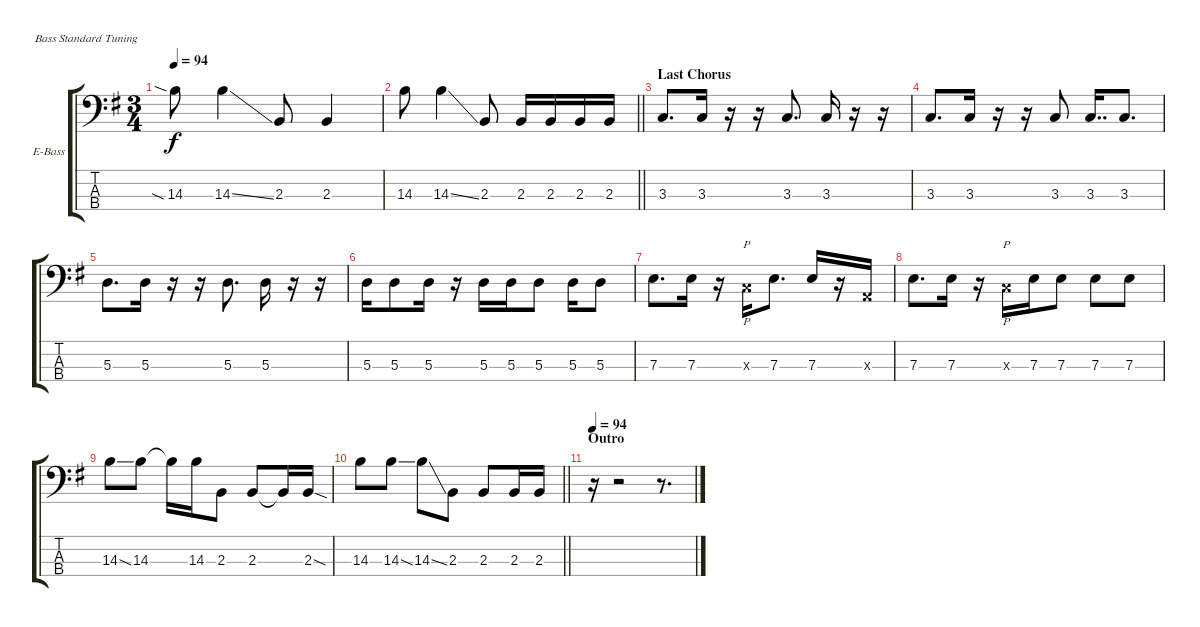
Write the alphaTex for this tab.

\bracketExtendMode groupsimilarinstruments
\firstSystemTrackNameOrientation horizontal
\otherSystemsTrackNameOrientation horizontal
\track ("Bass" "E-Bass") {instrument electricbassfinger}
\staff {score tabs}
\tuning (G2 D2 A1 E1)
\ts (3 4)
\tempo 94
\clef f4
\ks g
14.3{sia}.8{dy f} 14.3{ss}.4 2.3.8 2.3.4 |
\barLineRight lightlight
14.3.8 14.3{ss}.4 2.3.8 2.3.16 2.3.16 2.3.16 2.3.16 |
\section ("" "Last Chorus")
3.3.8{d} 3.3.16 r.16 r.16 3.3.8{d} 3.3.16 r.16 r.16 |
3.3.8{d} 3.3.16 r.16 r.16 3.3.8 3.3.16{dd} 3.3.8{d} |
5.3.8{d} 5.3.16 r.16 r.16 5.3.8{d} 5.3.16 r.16 r.16 |
5.3.16 5.3.8 5.3.16 r.16 5.3.16 5.3.16 5.3.8 5.3.16 5.3.8 |
7.3.8{d} 7.3.16 r.16 3.3{x}.16{p} 7.3.8{d} 7.3.16 r.16 0.3{x}.16 |
7.3.8{d} 7.3.16 r.16 3.3{x}.16{p} 7.3.16 7.3.8 7.3.8 7.3.8 |
14.3{ss}.8 14.3.8 14.3{t}.16 14.3.16 2.3.8 2.3.8 2.3{t}.16 2.3{sod}.16 |
\barLineRight lightlight
14.3.8 14.3{ss}.8 14.3{ss}.8 2.3.8 2.3.8 2.3.16 2.3.16 |
\section ("" "Outro")
\tempo 94
r.16 r.2 r.8{d}
